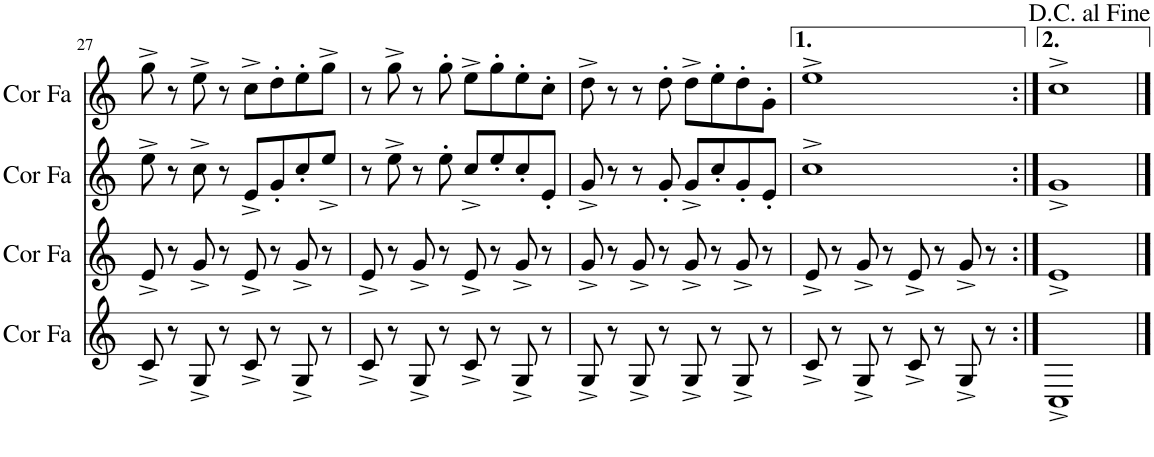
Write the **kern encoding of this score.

**kern	**kern	**kern	**kern
*part4	*part3	*part2	*part1
*staff4	*staff3	*staff2	*staff1
*I"Cor en Fa	*I"Cor en Fa	*I"Cor en Fa	*I"Cor en Fa
*I'Cor Fa	*I'Cor Fa	*I'Cor Fa	*I'Cor Fa
!!LO:PB:g=z
*clefG2	*clefG2	*clefG2	*clefG2
*Trd4c7	*Trd4c7	*Trd4c7	*Trd4c7
*k[]	*k[]	*k[]	*k[]
*M4/4	*M4/4	*M4/4	*M4/4
=27	=27	=27	=27
8c^/	8e^/	8ee^\	8gg^\
8r	8r	8r	8r
8G^/	8g^/	8cc^\	8ee^\
8r	8r	8r	8r
8c^/	8e^/	8e^/L	8cc^\L
8r	8r	8g'/	8dd'\
8G^/	8g^/	8cc'/	8ee'\
8r	8r	8ee^/J	8gg^\J
=28	=28	=28	=28
8c^/	8e^/	8r	8r
8r	8r	8ee^\	8gg^\
8G^/	8g^/	8r	8r
8r	8r	8ee'\	8gg'\
8c^/	8e^/	8cc^/L	8ee^\L
8r	8r	8ee'/	8gg'\
8G^/	8g^/	8cc'/	8ee'\
8r	8r	8e'/J	8cc'\J
=29	=29	=29	=29
8G^/	8g^/	8g^/	8dd^\
8r	8r	8r	8r
8G^/	8g^/	8r	8r
8r	8r	8g'/	8dd'\
8G^/	8g^/	8g^/L	8dd^\L
8r	8r	8cc'/	8ee'\
8G^/	8g^/	8g'/	8dd'\
8r	8r	8e'/J	8g'\J
=30	=30	=30	=30
8c^/	8e^/	1cc^	1ee^
8r	8r	.	.
8G^/	8g^/	.	.
8r	8r	.	.
8c^/	8e^/	.	.
8r	8r	.	.
8G^/	8g^/	.	.
8r	8r	.	.
=31:|!	=31:|!	=31:|!	=31:|!
1C^	1e^	1g^	1cc^
==	==	==	==
*-	*-	*-	*-
